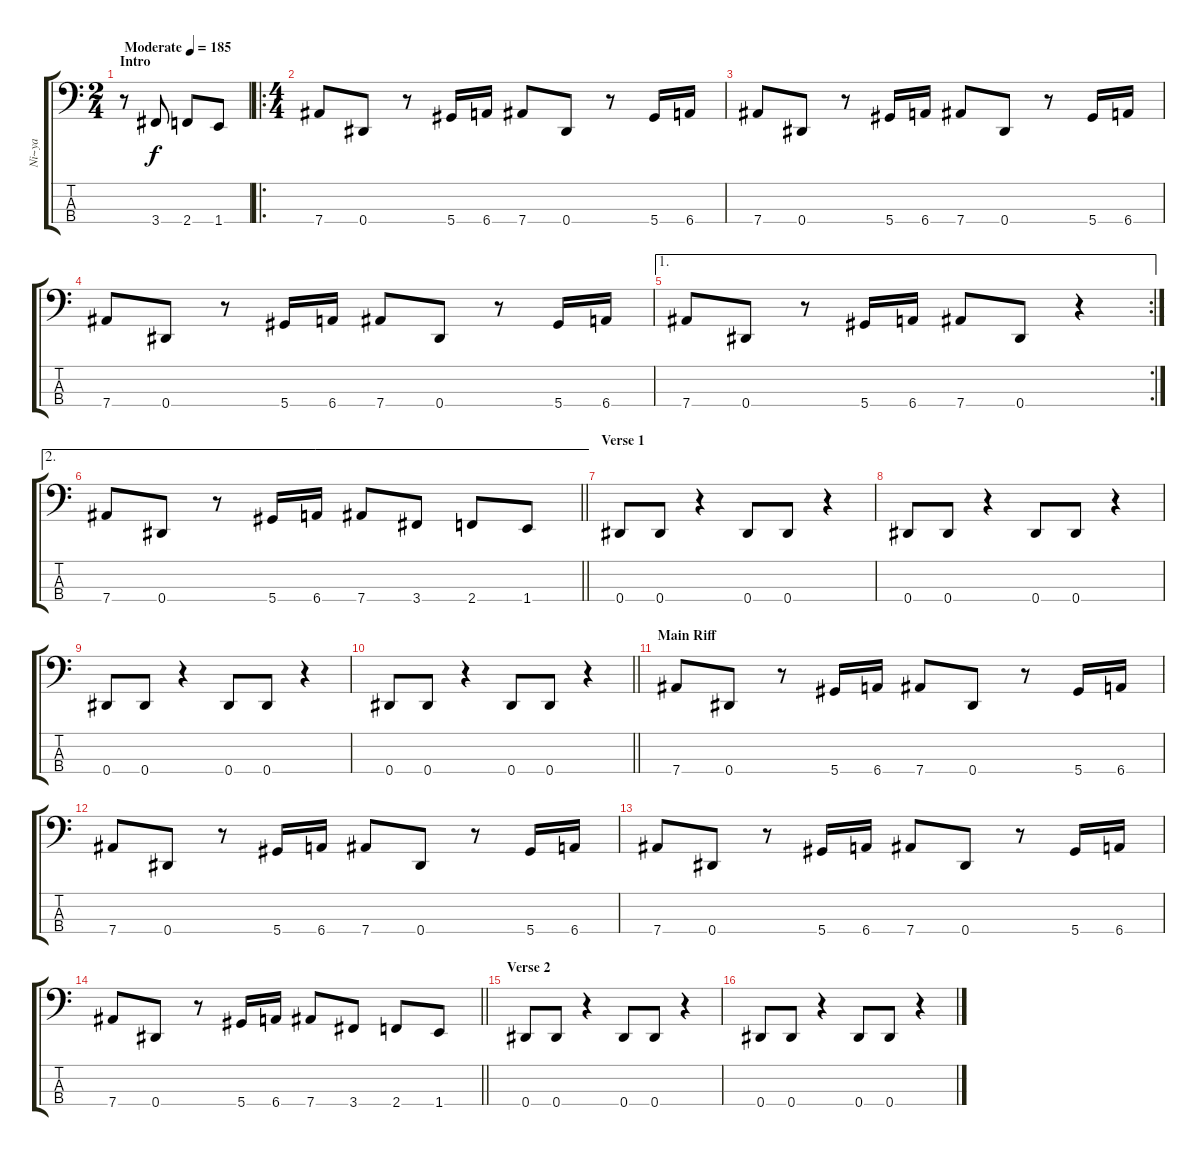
\track ("Ni~ya" "Ni~ya") {instrument electricbasspick}
\staff {score tabs}
\tuning (Gb2 Db2 Ab1 Eb1) {hide}
\ts (2 4)
\section ("" "Intro")
\tempo (185 "Moderate")
\clef f4
\ks c
r.8{dy f instrument electricbasspick} 3.4.8 2.4.8 1.4.8 |
\ro
\ts (4 4)
7.4.8 0.4.8 r.8 5.4.16 6.4.16 7.4.8 0.4.8 r.8 5.4.16 6.4.16 |
7.4.8 0.4.8 r.8 5.4.16 6.4.16 7.4.8 0.4.8 r.8 5.4.16 6.4.16 |
7.4.8 0.4.8 r.8 5.4.16 6.4.16 7.4.8 0.4.8 r.8 5.4.16 6.4.16 |
\ae 1
\rc 2
7.4.8 0.4.8 r.8 5.4.16 6.4.16 7.4.8 0.4.8 r.4 |
\ae 2
\barLineRight lightlight
7.4.8 0.4.8 r.8 5.4.16 6.4.16 7.4.8 3.4.8 2.4.8 1.4.8 |
\section ("" "Verse 1")
0.4.8 0.4.8 r.4 0.4.8 0.4.8 r.4 |
0.4.8 0.4.8 r.4 0.4.8 0.4.8 r.4 |
0.4.8 0.4.8 r.4 0.4.8 0.4.8 r.4 |
\barLineRight lightlight
0.4.8 0.4.8 r.4 0.4.8 0.4.8 r.4 |
\section ("" "Main Riff")
7.4.8 0.4.8 r.8 5.4.16 6.4.16 7.4.8 0.4.8 r.8 5.4.16 6.4.16 |
7.4.8 0.4.8 r.8 5.4.16 6.4.16 7.4.8 0.4.8 r.8 5.4.16 6.4.16 |
7.4.8 0.4.8 r.8 5.4.16 6.4.16 7.4.8 0.4.8 r.8 5.4.16 6.4.16 |
\barLineRight lightlight
7.4.8 0.4.8 r.8 5.4.16 6.4.16 7.4.8 3.4.8 2.4.8 1.4.8 |
\section ("" "Verse 2")
0.4.8 0.4.8 r.4 0.4.8 0.4.8 r.4 |
0.4.8 0.4.8 r.4 0.4.8 0.4.8 r.4
